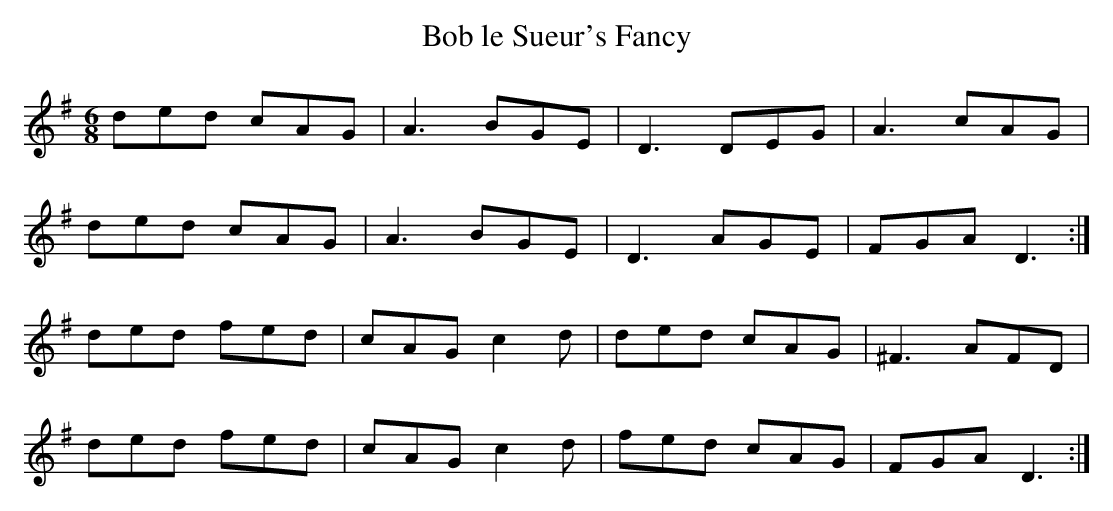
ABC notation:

X:1
T: Bob le Sueur's Fancy
M: 6/8
L: 1/8
K: Dmix
ded cAG | A3 BGE | D3 DEG | A3 cAG |
ded cAG | A3 BGE | D3 AGE | FGA D3 :|
ded fed | cAG c2 d | ded cAG | ^F3 AFD |
ded fed | cAG c2 d | fed cAG | FGA D3 :|
